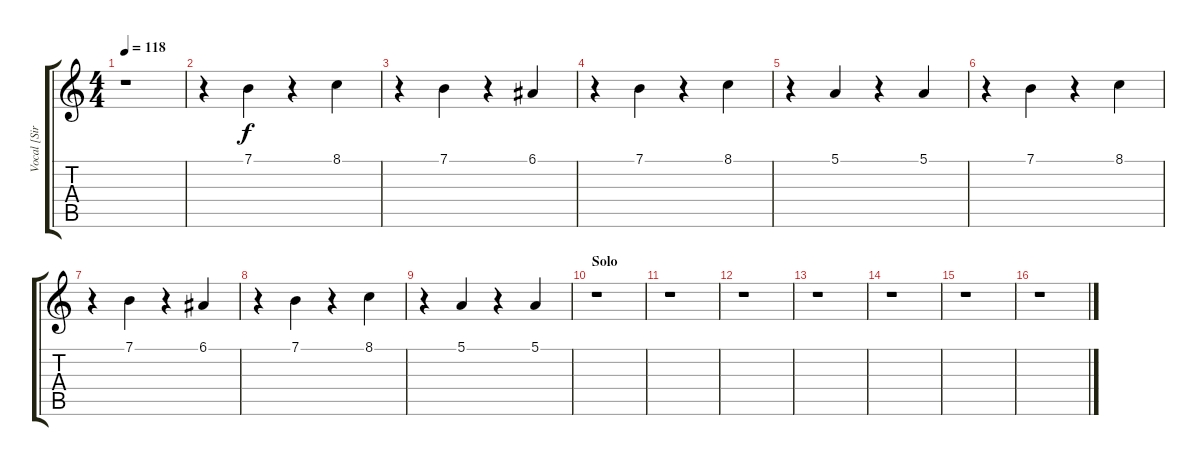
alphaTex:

\track ("Vocal [Sirrah]" "Vocal [Sir") {instrument synthvoice}
\staff {score tabs}
\tuning (E4 B3 G3 D3 A2 E2) {hide}
\ts (4 4)
\tempo 118
\clef g2
\ks c
r.1{dy f} |
r.4 7.1.4 r.4 8.1.4 |
r.4 7.1.4 r.4 6.1.4 |
r.4 7.1.4 r.4 8.1.4 |
r.4 5.1.4 r.4 5.1.4 |
r.4 7.1.4 r.4 8.1.4 |
r.4 7.1.4 r.4 6.1.4 |
r.4 7.1.4 r.4 8.1.4 |
r.4 5.1.4 r.4 5.1.4 |
\section ("" "Solo")
r.1 |
r.1 |
r.1 |
r.1 |
r.1 |
r.1 |
r.1
